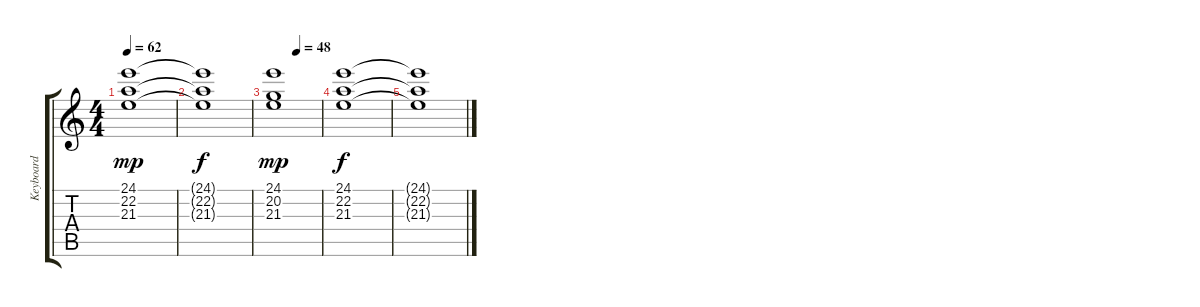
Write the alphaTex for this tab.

\track ("Keyboard" "Keyboard") {instrument stringensemble2}
\staff {score tabs}
\tuning (E4 B3 G3 D3 A2 E2) {hide}
\ts (4 4)
\tempo 62
\clef g2
\ks aminor
(24.1 22.2 21.3).1{dy mp} |
(24.1{t} 22.2{t} 21.3{t}).1{dy f} |
\tempo (48 0.5)
(24.1 20.2 21.3).1{dy mp} |
(24.1 22.2 21.3).1{dy f} |
(24.1{t} 22.2{t} 21.3{t}).1
